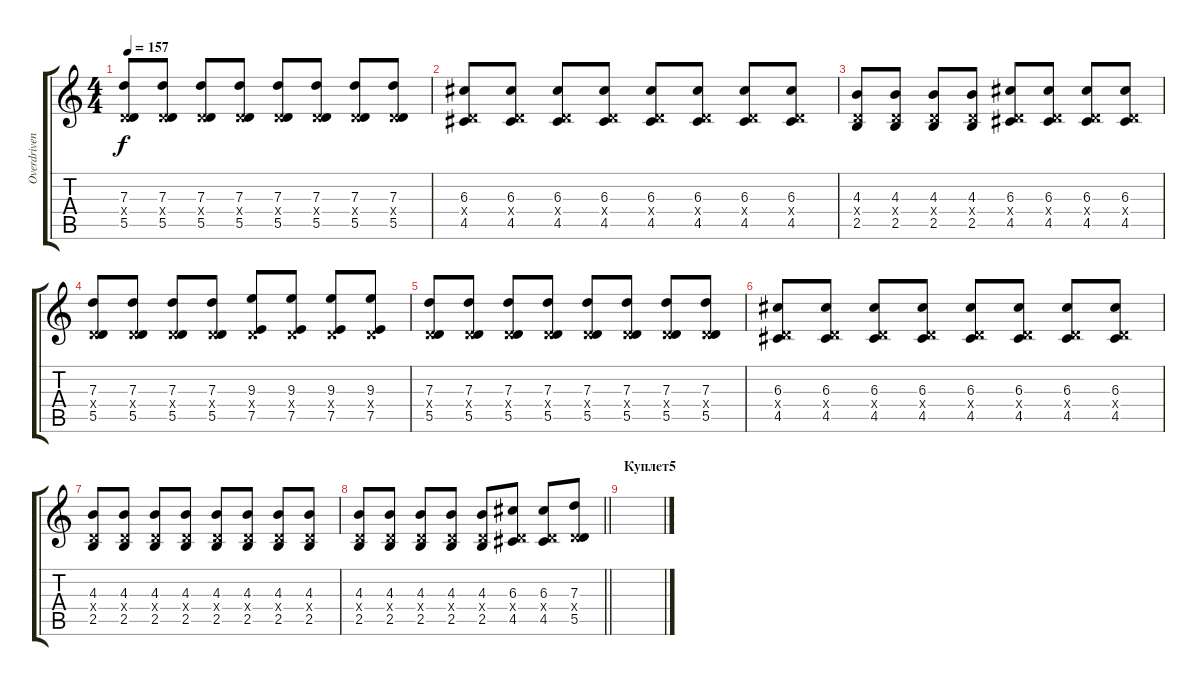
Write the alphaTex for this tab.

\track ("Overdriven Guitar" "Overdriven") {instrument overdrivenguitar}
\staff {score tabs}
\tuning (E4 B3 G3 D3 A2 D2) {hide}
\ts (4 4)
\tempo 157
\clef g2
\ks c
(7.3 0.4{x} 5.5).8{dy f} (7.3 0.4{x} 5.5).8 (7.3 0.4{x} 5.5).8 (7.3 0.4{x} 5.5).8 (7.3 0.4{x} 5.5).8 (7.3 0.4{x} 5.5).8 (7.3 0.4{x} 5.5).8 (7.3 0.4{x} 5.5).8 |
(6.3 0.4{x} 4.5).8 (6.3 0.4{x} 4.5).8 (6.3 0.4{x} 4.5).8 (6.3 0.4{x} 4.5).8 (6.3 0.4{x} 4.5).8 (6.3 0.4{x} 4.5).8 (6.3 0.4{x} 4.5).8 (6.3 0.4{x} 4.5).8 |
(4.3 0.4{x} 2.5).8 (4.3 0.4{x} 2.5).8 (4.3 0.4{x} 2.5).8 (4.3 0.4{x} 2.5).8 (6.3 0.4{x} 4.5).8 (6.3 0.4{x} 4.5).8 (6.3 0.4{x} 4.5).8 (6.3 0.4{x} 4.5).8 |
(7.3 0.4{x} 5.5).8 (7.3 0.4{x} 5.5).8 (7.3 0.4{x} 5.5).8 (7.3 0.4{x} 5.5).8 (9.3 0.4{x} 7.5).8 (9.3 0.4{x} 7.5).8 (9.3 0.4{x} 7.5).8 (9.3 0.4{x} 7.5).8 |
(7.3 0.4{x} 5.5).8 (7.3 0.4{x} 5.5).8 (7.3 0.4{x} 5.5).8 (7.3 0.4{x} 5.5).8 (7.3 0.4{x} 5.5).8 (7.3 0.4{x} 5.5).8 (7.3 0.4{x} 5.5).8 (7.3 0.4{x} 5.5).8 |
(6.3 0.4{x} 4.5).8 (6.3 0.4{x} 4.5).8 (6.3 0.4{x} 4.5).8 (6.3 0.4{x} 4.5).8 (6.3 0.4{x} 4.5).8 (6.3 0.4{x} 4.5).8 (6.3 0.4{x} 4.5).8 (6.3 0.4{x} 4.5).8 |
(4.3 0.4{x} 2.5).8 (4.3 0.4{x} 2.5).8 (4.3 0.4{x} 2.5).8 (4.3 0.4{x} 2.5).8 (4.3 0.4{x} 2.5).8 (4.3 0.4{x} 2.5).8 (4.3 0.4{x} 2.5).8 (4.3 0.4{x} 2.5).8 |
\barLineRight lightlight
(4.3 0.4{x} 2.5).8 (4.3 0.4{x} 2.5).8 (4.3 0.4{x} 2.5).8 (4.3 0.4{x} 2.5).8 (4.3 0.4{x} 2.5).8 (6.3 0.4{x} 4.5).8 (6.3 0.4{x} 4.5).8 (7.3 0.4{x} 5.5).8 |
\section ("" "Куплет5")
